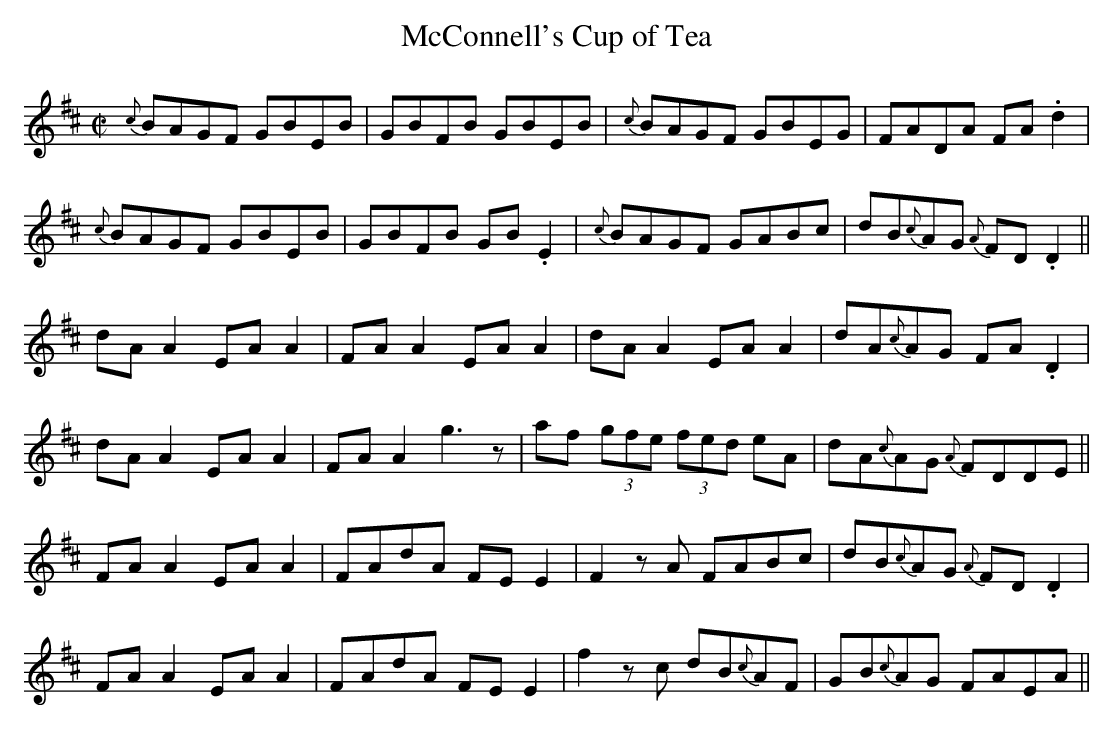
X:1
T:McConnell's Cup of Tea
M:C|
K:Edor
{c}BAGF GBEB|GBFB GBEB|{c}BAGF GBEG|FADA FA.d2|
{c}BAGF GBEB|GBFB GB.E2|{c}BAGF GABc|dB{c}AG {A}FD.D2||
dAA2 EAA2|FAA2 EAA2|dAA2 EAA2|dA{c}AG FA.D2|
dAA2 EAA2|FAA2 g3z|af (3gfe (3fed eA|dA{c}AG {A}FDDE||
FAA2 EAA2|FAdA FEE2|F2zA FABc|dB{c}AG {A}FD.D2|
FAA2 EAA2|FAdA FEE2|f2zc dB{c}AF|GB{c}AG FAEA||
